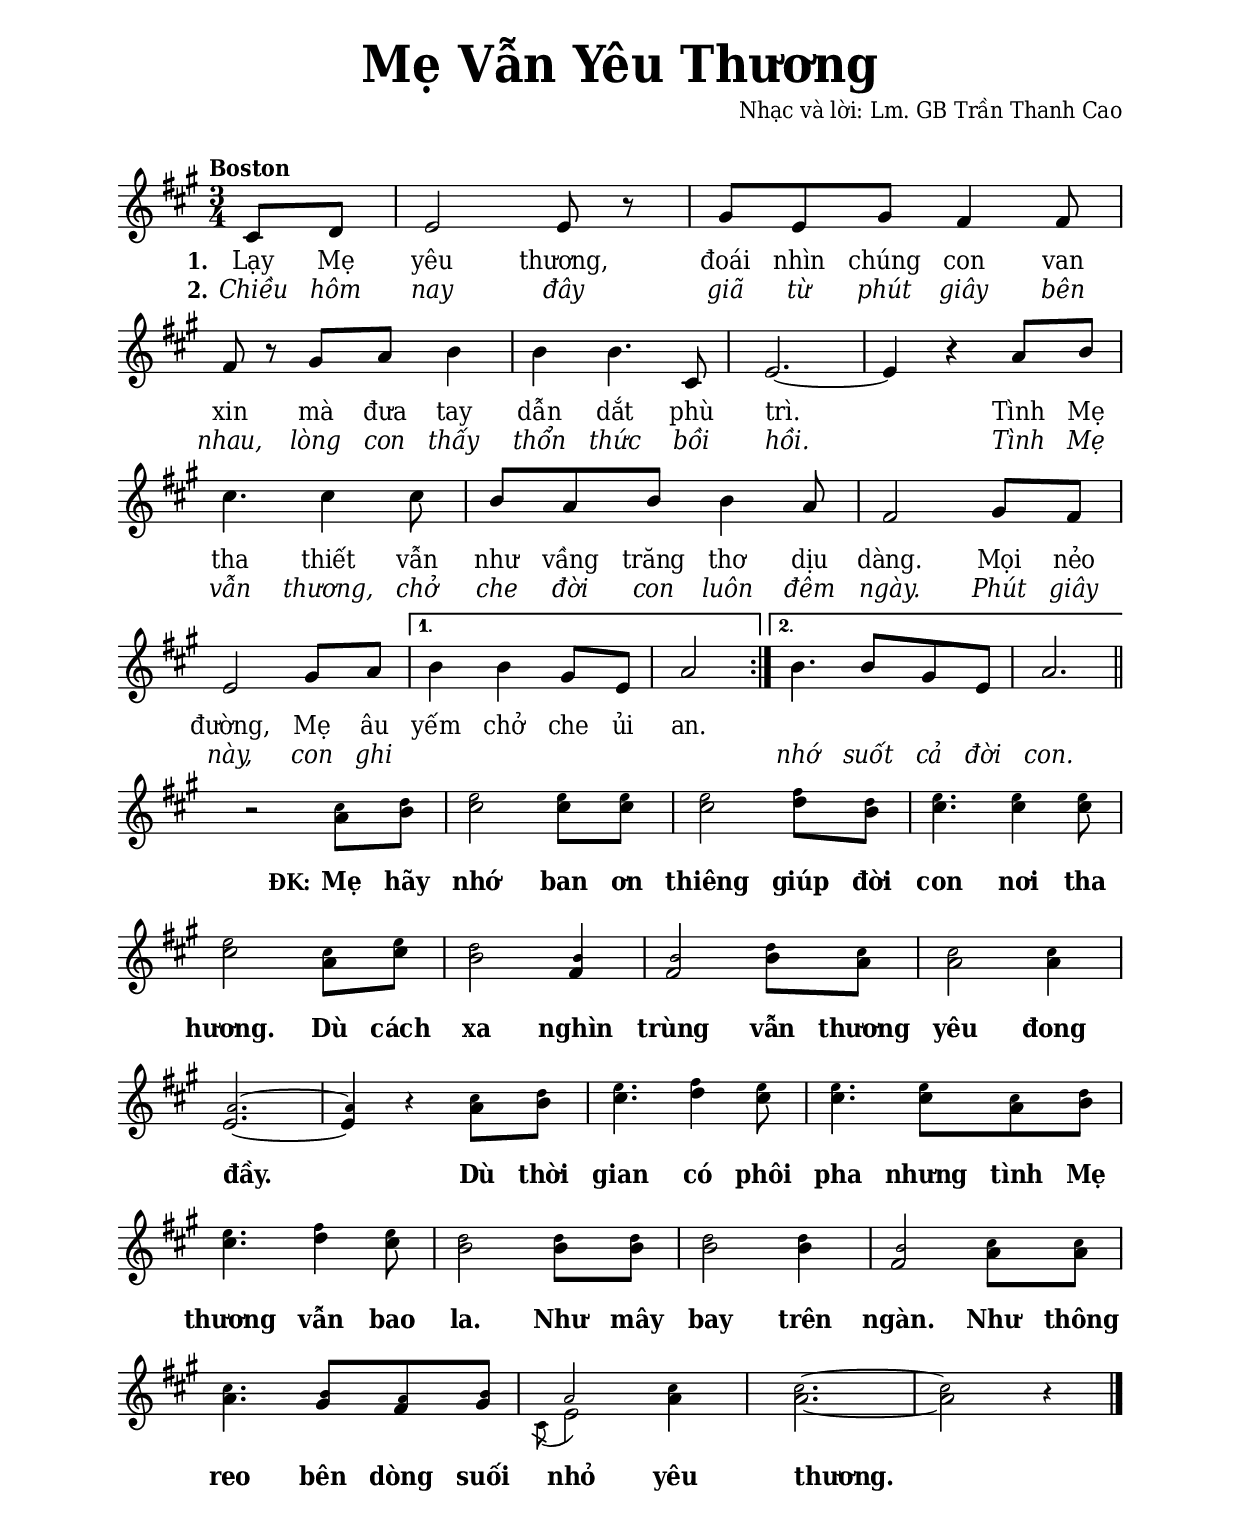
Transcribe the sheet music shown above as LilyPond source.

% Cài đặt chung
\version "2.22.1"
\include "english.ly"

\header {
  title = \markup { \fontsize #3 "Mẹ Vẫn Yêu Thương" }
  poet = " "
  composer = "Nhạc và lời: Lm. GB Trần Thanh Cao"
  arranger = " "
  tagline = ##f
}

% Nhạc phiên khúc
nhacPhienKhuc = \relative c' {
  \tempo "Boston"
  \repeat volta 2
  {
    \partial 4 cs8 d |
    e2 e8 r |
    gs e gs fs4 fs8 |
    fs r gs a b4 |
    b b4. cs,8 |
    e2. ~ |
    e4 r a8 b |
    cs4. cs4 cs8 |
    b a b b4 a8 |
    fs2 gs8 fs |
    e2 gs8 a |
  }
  \alternative {
    {
      b4 b gs8 e |
      a2
    }
    {
      b4. b8 gs e |
      a2. \bar "||"
    }
  }
}

% Nhạc điệp khúc
nhacDiepKhucSop = \relative c'' {
  r2 a8 b |
  cs2 cs8 cs |
  cs2 d8 b |
  cs4. cs4 cs8 |
  cs2 a8 cs |
  b2 fs4 |
  fs2 b8 a |
  a2 a4 |
  e2. ~ |
  e4 r a8 b |
  cs4. d4 cs8 |
  cs4. cs8 a b |
  cs4. d4 cs8 |
  b2 b8 b |
  b2 b4 |
  fs2 a8 a |
  a4. gs8 fs gs |
  \acciaccatura cs,8 e2 a4 
  a2. ~ |
  a2 r4 \bar "|."
}

nhacDiepKhucBas = \relative c'' {
  r2 cs8 d |
  e2 e8 e |
  e2 fs8 d |
  e4. e4 e8 |
  e2 cs8 e |
  d2 b4 |
  b2 d8 cs |
  cs2 cs4 |
  a2. ~ |
  a4 r cs8 d |
  e4. fs4 e8 |
  e4. e8 cs d |
  e4. fs4 e8 |
  d2 d8 d |
  d2 d4 |
  b2 cs8 cs |
  cs4. b8 a b |
  a2 cs4 |
  cs2. ~ |
  cs2 r4
}

% Lời phiên khúc
loiPhienKhucMot = \lyricmode {
  \set stanza = #"1."
  Lạy Mẹ yêu thương, đoái nhìn chúng con van xin
  mà đưa tay dẫn dắt phù trì.
  Tình Mẹ tha thiết vẫn như vầng trăng thơ dịu dàng.
  Mọi nẻo đường, Mẹ âu yếm chở che ủi an.
}

loiPhienKhucHai = \lyricmode {
  \override Lyrics.LyricText.font-shape = #'italic
  \set stanza = #"2."
  Chiều hôm nay đây giã từ phút giây bên nhau,
  lòng con thấy thổn thức bồi hồi.
  Tình Mẹ vẫn thương, chở che đời con luôn đêm ngày.
  Phút giây này, con ghi
  \repeat unfold 1 { "" "" "" "" "" }
  nhớ suốt cả đời con.
}

% Lời điệp khúc
loiDiepKhuc = \lyricmode {
  \set stanza = #"ĐK:"
  Mẹ hãy nhớ ban ơn thiêng giúp đời con nơi tha hương.
  Dù cách xa nghìn trùng vẫn thương yêu đong đầy.
  Dù thời gian có phôi pha nhưng tình Mẹ thương vẫn bao la.
  Như mây bay trên ngàn.
  Như thông reo bên dòng suối nhỏ yêu thương.
}

% Dàn trang
\paper {
  #(set-paper-size "a4")
  top-margin = 20\mm
  bottom-margin = 10\mm
  left-margin = 20\mm
  right-margin = 20\mm
  #(define fonts
    (make-pango-font-tree
      "Deja Vu Serif Condensed"
      "Deja Vu Serif Condensed"
      "Deja Vu Serif Condensed"
      (/ 20 20)))
  page-count = #1
  indent = #0
  system-system-spacing = #'((basic-distance . 14)
                             (minimum-distance . 14)
                             (padding . 1))
  score-system-spacing = #'((basic-distance . 14)
                             (minimum-distance . 14)
                             (padding . 1))
}

\score {
  \new ChoirStaff <<
    \new Staff = diepKhuc \with {
        \consists "Merge_rests_engraver"
        %\magnifyStaff #(magstep +1)
      }
      <<
      \new Voice = beSop {
        \key a \major \time 3/4 \stemNeutral \nhacPhienKhuc
      }
    >>
    \new Lyrics \with {
          \override VerticalAxisGroup.
            nonstaff-relatedstaff-spacing.padding = #1.2
          \override VerticalAxisGroup.
            nonstaff-unrelatedstaff-spacing.padding = #1
        }
        \lyricsto beSop \loiPhienKhucMot
    \new Lyrics \with {
          \override VerticalAxisGroup.
            nonstaff-relatedstaff-spacing.padding = #1.2
          \override VerticalAxisGroup.
            nonstaff-unrelatedstaff-spacing.padding = #1
        }
        \lyricsto beSop \loiPhienKhucHai
  >>
  \layout {
    %\override Lyrics.LyricText.font-size = #+2
    \override Lyrics.LyricSpace.minimum-distance = #2.2
    \override Score.BarNumber.break-visibility = ##(#f #f #f)
    \override Score.SpacingSpanner.uniform-stretching = ##t
  }
}

% Thiết lập tông và nhịp
TongNhip = { \key a \major \time 3/4 }

% Đổi kích thước nốt cho bè phụ
notBePhu =
#(define-music-function (font-size music) (number? ly:music?)
   (for-some-music
     (lambda (m)
       (if (music-is-of-type? m 'rhythmic-event)
           (begin
             (set! (ly:music-property m 'tweaks)
                   (cons `(font-size . ,font-size)
                         (ly:music-property m 'tweaks)))
             #t)
           #f))
     music)
   music)

\score {
  \new ChoirStaff <<
    \new Staff = diepKhuc \with {
        \consists "Merge_rests_engraver"
        %\magnifyStaff #(magstep +1)
        printPartCombineTexts = ##f
      }
      <<
      \new Voice \TongNhip \partCombine 
        \notBePhu -3 { \nhacDiepKhucBas }
        \nhacDiepKhucSop
      \new NullVoice = nhacThamChieu \nhacDiepKhucSop
      \new Lyrics \with {
          \override VerticalAxisGroup.
            nonstaff-relatedstaff-spacing.padding = #2
          \override VerticalAxisGroup.
            nonstaff-unrelatedstaff-spacing.padding = #1
        }
        \lyricsto nhacThamChieu \loiDiepKhuc
      >>
  >>
  \layout {
    \override Staff.TimeSignature.transparent = ##t
    \override Lyrics.LyricText.font-series = #'bold
    %\override Lyrics.LyricText.font-size = #+2
    \override Lyrics.LyricSpace.minimum-distance = #2.2
    \override Score.BarNumber.break-visibility = ##(#f #f #f)
    \override Score.SpacingSpanner.uniform-stretching = ##t
  }
}
